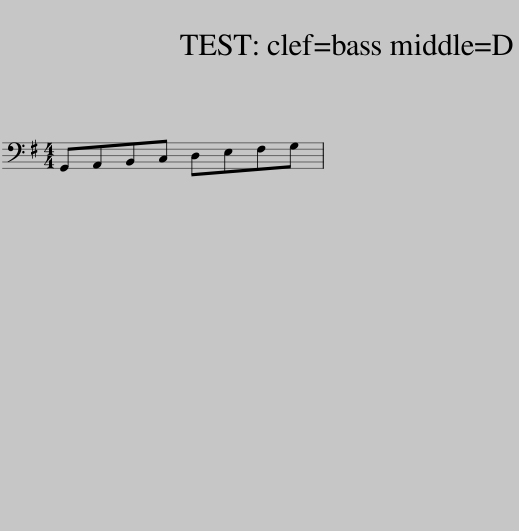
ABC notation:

X:1
L:1/8
M:4/4
I:linebreak $
K:G
V:1 bass
V:1
 G,,A,,B,,C, D,E,F,G, | %1
